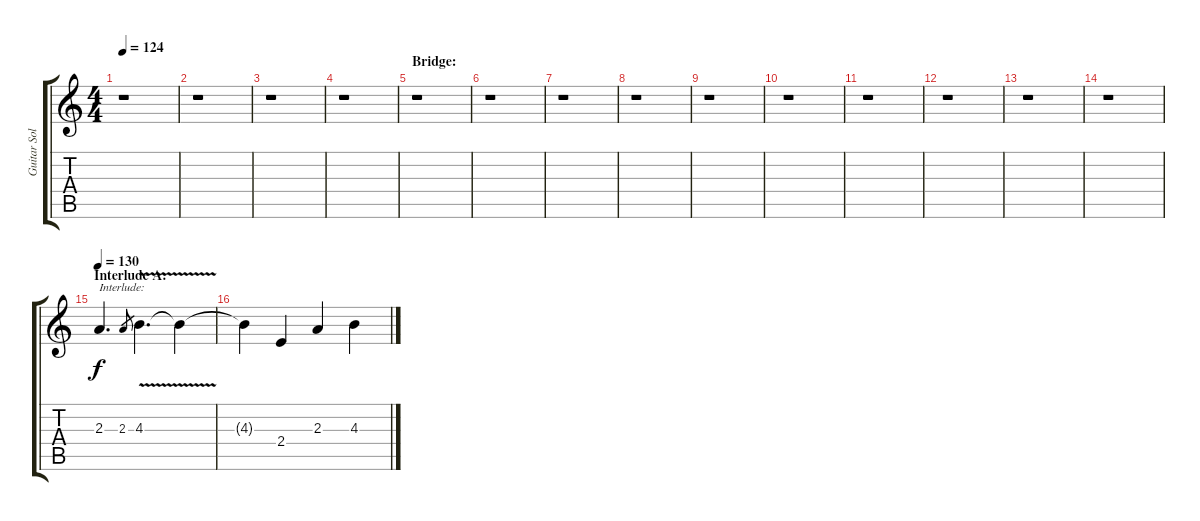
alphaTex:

\track ("Guitar Solo + Fills" "Guitar Sol") {instrument distortionguitar}
\staff {score tabs}
\tuning (E4 B3 G3 D3 A2 E2) {hide}
\ts (4 4)
\tempo 124
\clef g2
\ks c
r.1{dy f} |
r.1 |
r.1 |
r.1 |
\section ("" "Bridge:")
r.1 |
r.1 |
r.1 |
r.1 |
r.1 |
r.1 |
r.1 |
r.1 |
r.1 |
r.1 |
\section ("" "Interlude A:")
\tempo 130
2.3.4{d txt "Interlude:" volume 16} 2.3.8{gr} 4.3{v}.4{d} 4.3{t}.4 |
4.3{t}.4 2.4.4 2.3.4 4.3.4
